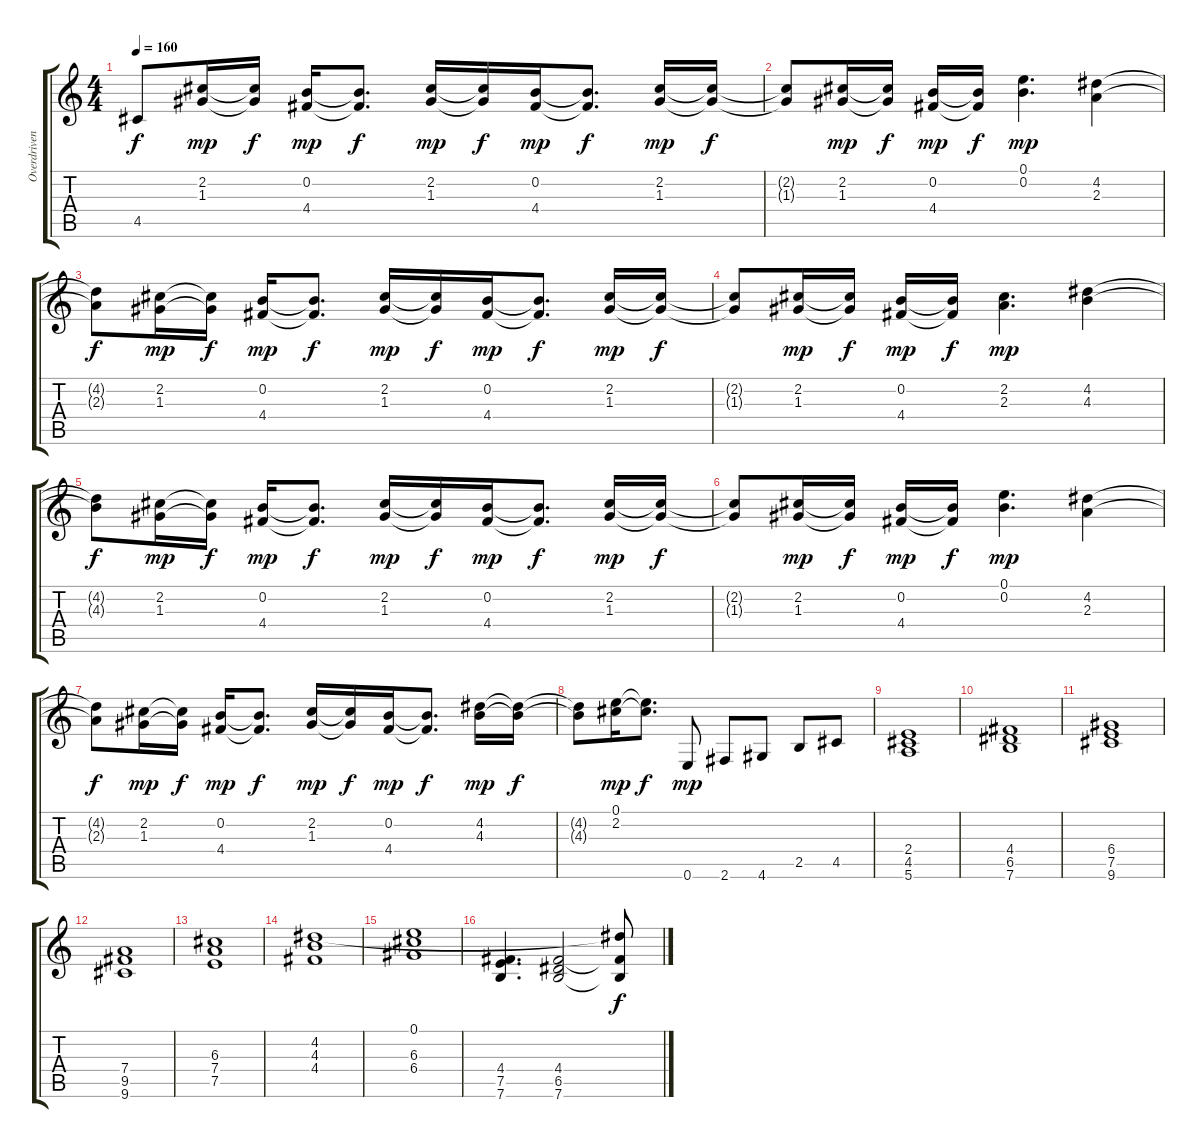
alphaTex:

\track ("Overdriven Guitar" "Overdriven") {instrument overdrivenguitar}
\staff {score tabs}
\tuning (E4 B3 G3 D3 A2 E2) {hide}
\ts (4 4)
\tempo 160
\clef g2
\ks c
4.5{t}.8{dy f} (2.2 1.3).16{dy mp} (2.2{t} 1.3{t}).16{dy f} (0.2 4.4).16{dy mp} (0.2{t} 4.4{t}).8{d dy f} (2.2 1.3).16{dy mp} (2.2{t} 1.3{t}).16{dy f} (0.2 4.4).16{dy mp} (0.2{t} 4.4{t}).8{d dy f} (2.2 1.3).16{dy mp} (2.2{t} 1.3{t}).16{dy f} |
(2.2{t} 1.3{t}).8 (2.2 1.3).16{dy mp} (2.2{t} 1.3{t}).16{dy f} (0.2 4.4).16{dy mp} (0.2{t} 4.4{t}).16{dy f} (0.1 0.2).4{d dy mp} (4.2 2.3).4 |
(4.2{t} 2.3{t}).8{dy f} (2.2 1.3).16{dy mp} (2.2{t} 1.3{t}).16{dy f} (0.2 4.4).16{dy mp} (0.2{t} 4.4{t}).8{d dy f} (2.2 1.3).16{dy mp} (2.2{t} 1.3{t}).16{dy f} (0.2 4.4).16{dy mp} (0.2{t} 4.4{t}).8{d dy f} (2.2 1.3).16{dy mp} (2.2{t} 1.3{t}).16{dy f} |
(2.2{t} 1.3{t}).8 (2.2 1.3).16{dy mp} (2.2{t} 1.3{t}).16{dy f} (0.2 4.4).16{dy mp} (0.2{t} 4.4{t}).16{dy f} (2.2 2.3).4{d dy mp} (4.2 4.3).4 |
(4.2{t} 4.3{t}).8{dy f} (2.2 1.3).16{dy mp} (2.2{t} 1.3{t}).16{dy f} (0.2 4.4).16{dy mp} (0.2{t} 4.4{t}).8{d dy f} (2.2 1.3).16{dy mp} (2.2{t} 1.3{t}).16{dy f} (0.2 4.4).16{dy mp} (0.2{t} 4.4{t}).8{d dy f} (2.2 1.3).16{dy mp} (2.2{t} 1.3{t}).16{dy f} |
(2.2{t} 1.3{t}).8 (2.2 1.3).16{dy mp} (2.2{t} 1.3{t}).16{dy f} (0.2 4.4).16{dy mp} (0.2{t} 4.4{t}).16{dy f} (0.1 0.2).4{d dy mp} (4.2 2.3).4 |
(4.2{t} 2.3{t}).8{dy f} (2.2 1.3).16{dy mp} (2.2{t} 1.3{t}).16{dy f} (0.2 4.4).16{dy mp} (0.2{t} 4.4{t}).8{d dy f} (2.2 1.3).16{dy mp} (2.2{t} 1.3{t}).16{dy f} (0.2 4.4).16{dy mp} (0.2{t} 4.4{t}).8{d dy f} (4.2 4.3).16{dy mp} (4.2{t} 4.3{t}).16{dy f} |
(4.2{t} 4.3{t}).8 (0.1 2.2).16{dy mp} (0.1{t} 2.2{t}).8{d dy f} 0.6.8{dy mp} 2.6.8 4.6.8 2.5.8 4.5.8 |
(2.4 4.5 5.6).1 |
(4.4 6.5 7.6).1 |
(6.4 7.5 9.6).1 |
(7.4 9.5 9.6).1 |
(6.3 7.4 7.5).1 |
(4.2 4.3 4.4).1 |
(0.1 6.3 6.4).1 |
(4.4 7.5 7.6).4{d} (4.4 6.5 7.6).2 (4.2{t} 4.4{t} 7.6{t}).8{dy f}
